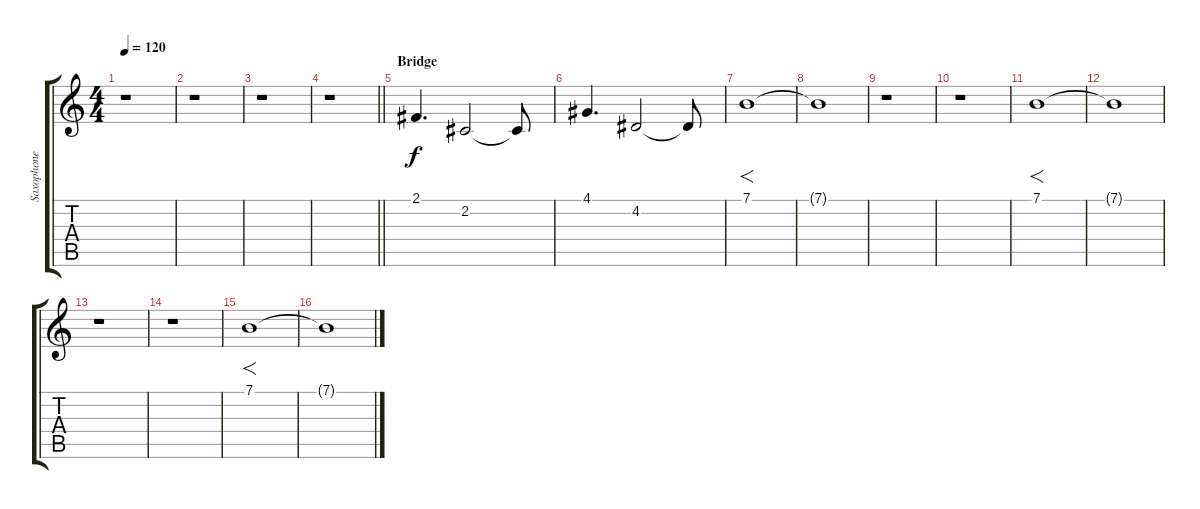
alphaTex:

\track ("Saxophone" "Saxophone") {instrument altosax}
\staff {score tabs}
\tuning (E4 B3 G3 D3 A2 E2) {hide}
\ts (4 4)
\tempo 120
\clef g2
\ks c
r.1{dy f} |
r.1 |
r.1 |
\barLineRight lightlight
r.1 |
\section ("" "Bridge")
2.1.4{d} 2.2.2 2.2{t}.8 |
4.1.4{d} 4.2.2 4.2{t}.8 |
7.1.1{f} |
7.1{t}.1 |
r.1 |
r.1 |
7.1.1{f} |
7.1{t}.1 |
r.1 |
r.1 |
7.1.1{f} |
7.1{t}.1
